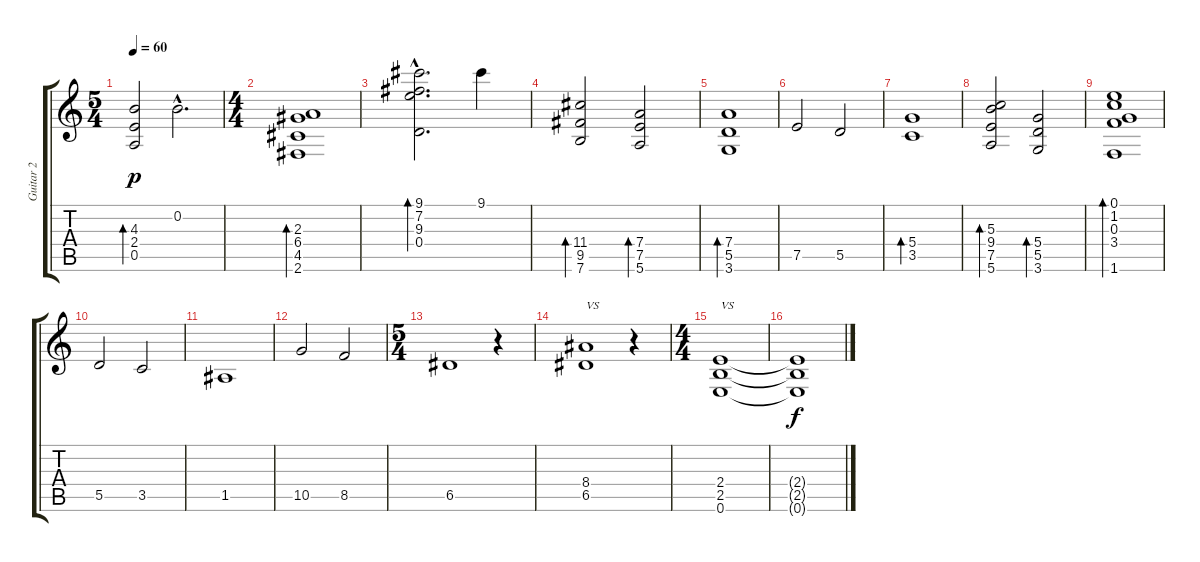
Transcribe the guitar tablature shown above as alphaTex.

\track ("Guitar 2" "Guitar 2") {instrument electricguitarclean}
\staff {score tabs}
\tuning (E4 B3 G3 D3 A2 E2) {hide}
\ts (5 4)
\tempo 60
\clef g2
\ks c
(4.3 2.4 0.5).2{bd 60 dy p} 0.2{hac}.2{d} |
\ts (4 4)
(2.3 6.4 4.5 2.6).1{bd 60} |
(9.1{hac} 7.2{hac} 9.3{hac} 0.4{hac}).2{d bd 60} 9.1.4 |
(11.4 9.5 7.6).2{bd 60} (7.4 7.5 5.6).2{bd 60} |
(7.4 5.5 3.6).1{bd 60} |
7.5.2 5.5.2 |
(5.4 3.5).1{bd 60} |
(5.3 9.4 7.5 5.6).2{bd 60} (5.4 5.5 3.6).2{bd 60} |
(0.1 1.2 0.3 3.4 1.6).1{bd 60} |
5.5.2 3.5.2 |
1.5.1 |
10.5.2 8.5.2 |
\ts (5 4)
6.5.1 r.4 |
(8.4 6.5).1{txt "VS"} r.4 |
\ts (4 4)
(2.4 2.5 0.6).1{txt "VS"} |
(2.4{t} 2.5{t} 0.6{t}).1{dy f}
